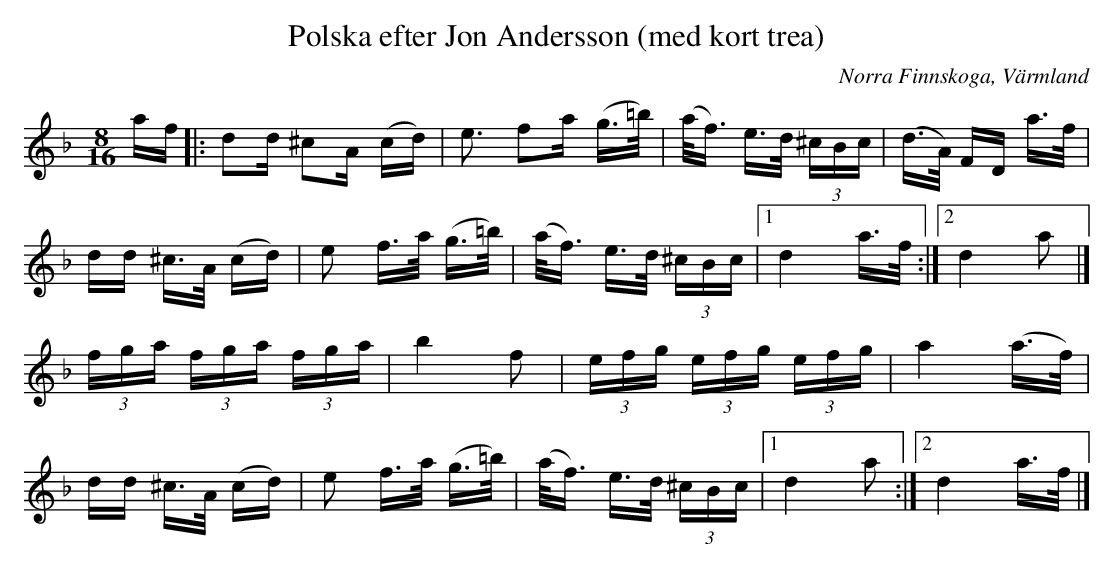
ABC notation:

X:1
T:Polska efter Jon Andersson (med kort trea)
O:Norra Finnskoga, Värmland
M:8/16
L:1/16
K:Dm
af|:d2d ^c2A (cd)|e3 f2a (g3/2=b/2)| (a/2f3/2) e3/2d/2 (3^cBc|(d3/2A/2) FD a3/2f/2|
dd ^c3/2A/2 (cd)|e2 f3/2a/2 (g3/2=b/2)| (a/2f3/2) e3/2d/2 (3^cBc|1 d4  a3/2f/2:|2 d4  a2|]
(3fga (3fga (3fga|b4 f2|(3efg (3efg (3efg|a4 (a3/2f/2)|
dd ^c3/2A/2 (cd)|e2 f3/2a/2 (g3/2=b/2)| (a/2f3/2) e3/2d/2 (3^cBc|1 d4  a2:|2 d4  a3/2f/2|]
